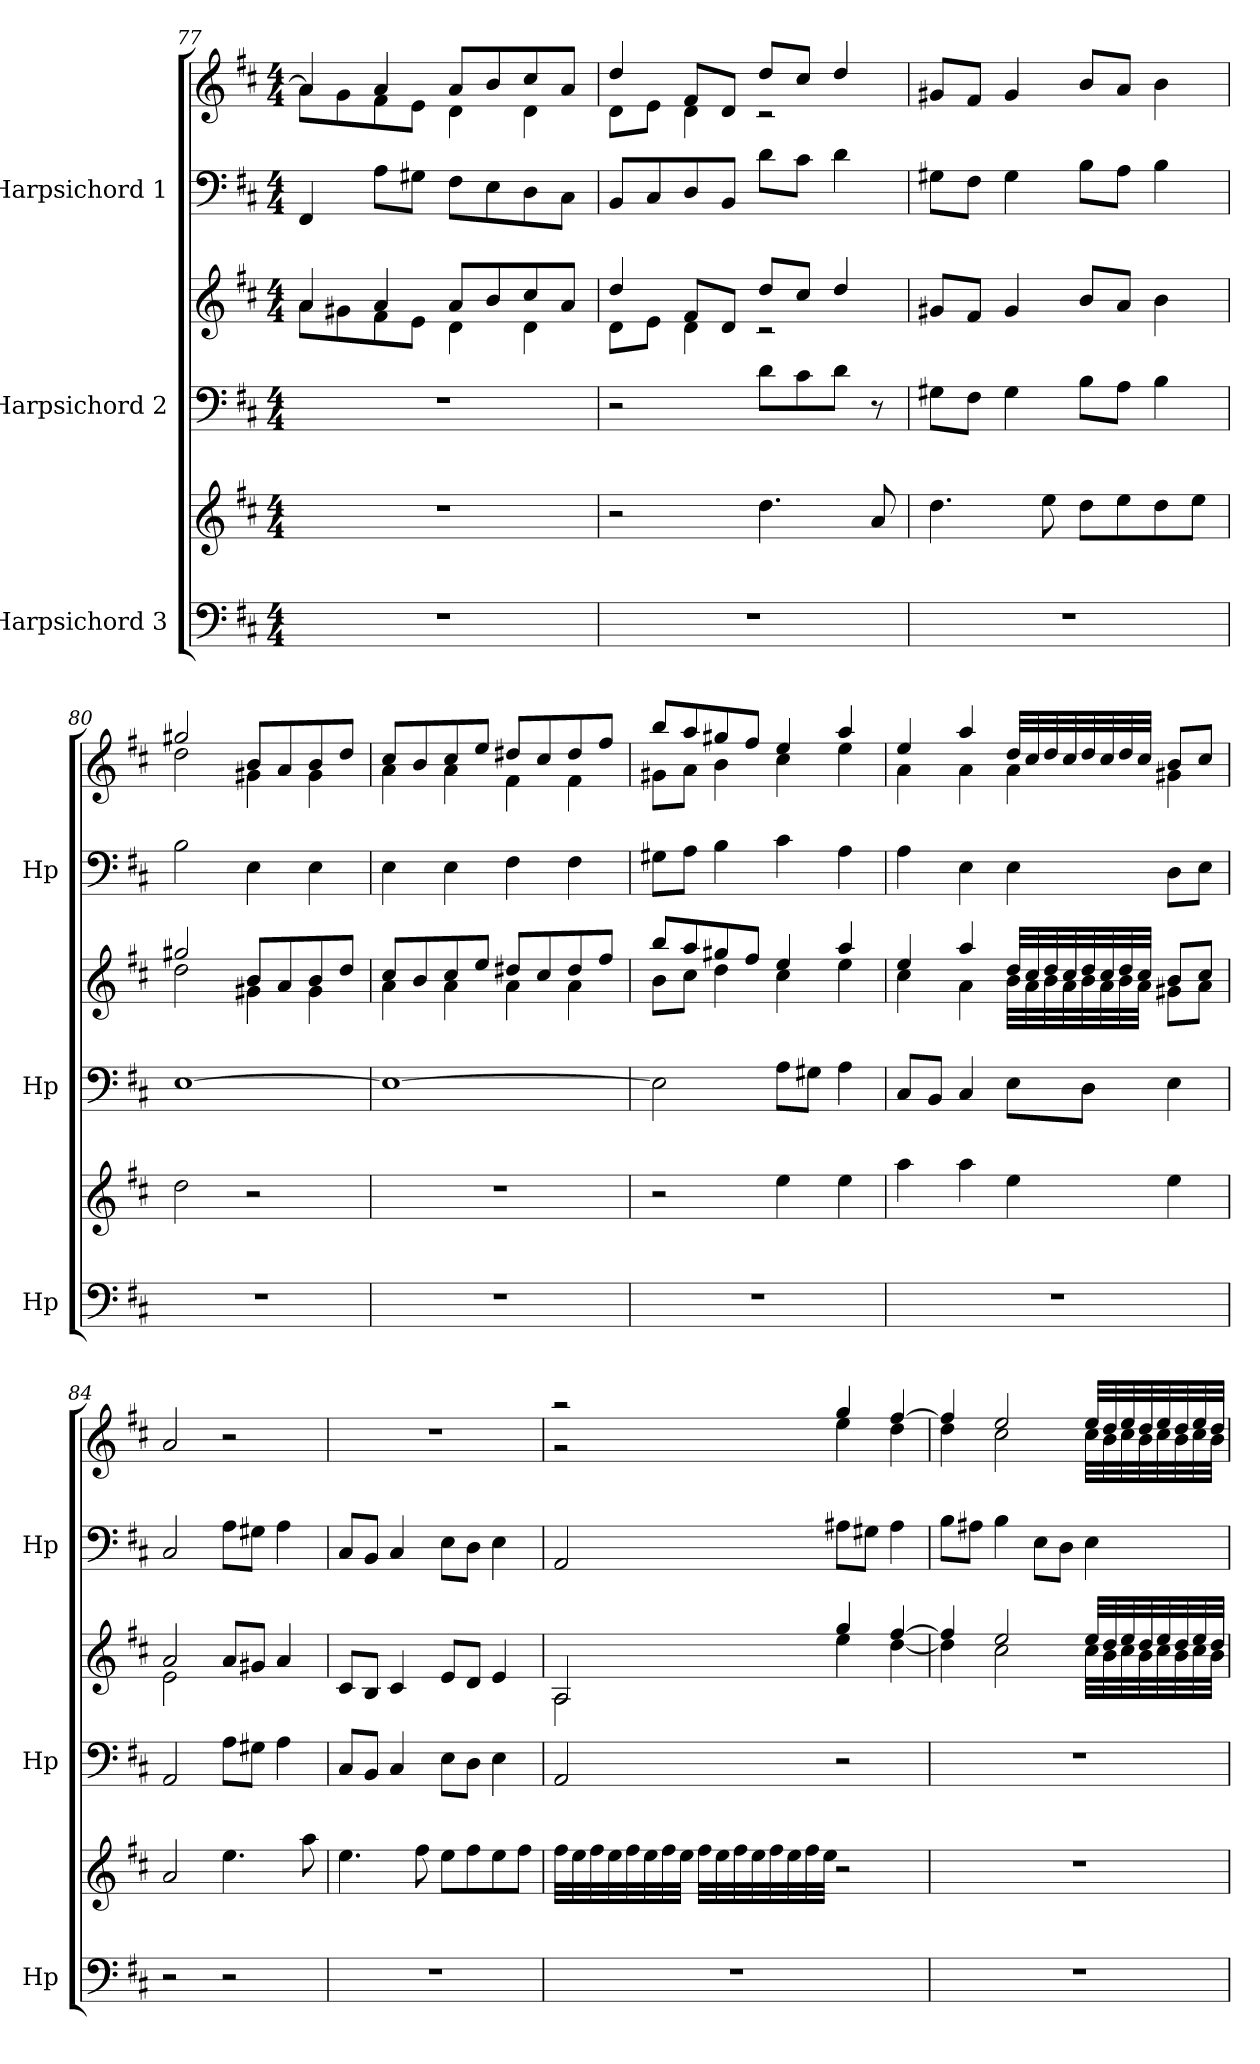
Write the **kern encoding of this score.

**kern	**kern	**kern	**kern	**kern	**kern
*part3	*part3	*part2	*part2	*part1	*part1
*staff6	*staff5	*staff4	*staff3	*staff2	*staff1
*I"Harpsichord 3	*	*I"Harpsichord 2	*	*I"Harpsichord 1	*
*I'Hp	*	*I'Hp	*	*I'Hp	*
*clefF4	*clefG2	*clefF4	*clefG2	*clefF4	*clefG2
*k[f#c#]	*k[f#c#]	*k[f#c#]	*k[f#c#]	*k[f#c#]	*k[f#c#]
*M4/4	*M4/4	*M4/4	*M4/4	*M4/4	*M4/4
=77	=77	=77	=77	=77	=77
*	*	*	*^	*	*^
1r	1r	1r	4a/	8a\L	4FF#/	4a/	8a\L]
.	.	.	.	8g#X\	.	.	8g\
.	.	.	4a/	8f#\	8A\L	4a/	8f#\
.	.	.	.	8e\J	8G#X\J	.	8e\J
.	.	.	8a/L	4d\	8F#\L	8a/L	4d\
.	.	.	8b/	.	8E\	8b/	.
.	.	.	8cc#/	4d\	8D\	8cc#/	4d\
.	.	.	8a/J	.	8C#\J	8a/J	.
!!LO:PB:g=z	!!
=78	=78	=78	=78	=78	=78	=78	=78
1r	2r	2r	4dd/	8d\L	8BB/L	4dd/	8d\L
.	.	.	.	8e\J	8C#/	.	8e\J
.	.	.	8f#/L	4d\	8D/	8f#/L	4d\
.	.	.	8d/J	.	8BB/J	8d/J	.
.	4.dd\	8d\L	8dd/L	2r	8d\L	8dd/L	2r
.	.	8c#\	8cc#/J	.	8c#\J	8cc#/J	.
.	.	8d\J	4dd/	.	4d\	4dd/	.
.	8a/	8r	.	.	.	.	.
*	*	*	*v	*v	*	*v	*v
=79	=79	=79	=79	=79	=79
1r	4.dd\	8G#X\L	8g#X/L	8G#X\L	8g#X/L
.	.	8F#\J	8f#/J	8F#\J	8f#/J
.	.	4G#\	4g#/	4G#\	4g#/
.	8ee\	.	.	.	.
.	8dd\L	8B\L	8b/L	8B\L	8b/L
.	8ee\	8A\J	8a/J	8A\J	8a/J
.	8dd\	4B\	4b\	4B\	4b\
.	8ee\J	.	.	.	.
=80	=80	=80	=80	=80	=80
*	*	*	*^	*	*^
1r	2dd\	[1E	2gg#X/	2dd\	2B\	2gg#X/	2dd\
.	2r	.	8b/L	4g#X\	4E\	8b/L	4g#X\
.	.	.	8a/	.	.	8a/	.
.	.	.	8b/	4g#\	4E\	8b/	4g#\
.	.	.	8dd/J	.	.	8dd/J	.
=81	=81	=81	=81	=81	=81	=81	=81
1r	1r	1E_	8cc#/L	4a\	4E\	8cc#/L	4a\
.	.	.	8b/	.	.	8b/	.
.	.	.	8cc#/	4a\	4E\	8cc#/	4a\
.	.	.	8ee/J	.	.	8ee/J	.
.	.	.	8dd#X/L	4a\	4F#\	8dd#X/L	4f#\
.	.	.	8cc#/	.	.	8cc#/	.
.	.	.	8dd#/	4a\	4F#\	8dd#/	4f#\
.	.	.	8ff#/J	.	.	8ff#/J	.
=82	=82	=82	=82	=82	=82	=82	=82
1r	2r	2E\]	8bb/L	8b\L	8G#X\L	8bb/L	8g#X\L
.	.	.	8aa/	8cc#\J	8A\J	8aa/	8a\J
.	.	.	8gg#X/	4dd\	4B\	8gg#X/	4b\
.	.	.	8ff#/J	.	.	8ff#/J	.
.	4ee\	8A\L	4ee/	4cc#\	4c#\	4ee/	4cc#\
.	.	8G#X\J	.	.	.	.	.
.	4ee\	4A\	4aa/	4ee\	4A\	4aa/	4ee\
!!LO:LB:g=z	!!
=83	=83	=83	=83	=83	=83	=83	=83
1r	4aa\	8C#/L	4ee/	4cc#\	4A\	4ee/	4a\
.	.	8BB/J	.	.	.	.	.
.	4aa\	4C#/	4aa/	4a\	4E\	4aa/	4a\
.	4ee\	8E\L	32dd/LLL	32b\LLL	4E\	32dd/LLL	4a\
.	.	.	32cc#/	32a\	.	32cc#/	.
.	.	.	32dd/	32b\	.	32dd/	.
.	.	.	32cc#/	32a\	.	32cc#/	.
.	.	8D\J	32dd/	32b\	.	32dd/	.
.	.	.	32cc#/	32a\	.	32cc#/	.
.	.	.	32dd/	32b\	.	32dd/	.
.	.	.	32cc#/JJJ	32a\JJJ	.	32cc#/JJJ	.
.	4ee\	4E\	8b/L	8g#X\L	8D\L	8b/L	4g#X\
.	.	.	8cc#/J	8a\J	8E\J	8cc#/J	.
*	*	*	*	*	*	*v	*v
=84	=84	=84	=84	=84	=84	=84
2r	2a/	2AA/	2a/	2e\	2C#/	2a/
2r	4.ee\	8A\L	8a/L	2ryy	8A\L	2r
.	.	8G#X\J	8g#X/J	.	8G#X\J	.
.	.	4A\	4a/	.	4A\	.
.	8aa\	.	.	.	.	.
*	*	*	*v	*v	*	*
=85	=85	=85	=85	=85	=85
1r	4.ee\	8C#/L	8c#/L	8C#/L	1r
.	.	8BB/J	8B/J	8BB/J	.
.	.	4C#/	4c#/	4C#/	.
.	8ff#\	.	.	.	.
.	8ee\L	8E\L	8e/L	8E\L	.
.	8ff#\	8D\J	8d/J	8D\J	.
.	8ee\	4E\	4e/	4E\	.
.	8ff#\J	.	.	.	.
=86	=86	=86	=86	=86	=86
*	*	*	*^	*	*^
1r	32ff#\LLL	2AA/	2A/	2A\	2AA/	2r	2r
.	32ee\	.	.	.	.	.	.
.	32ff#\	.	.	.	.	.	.
.	32ee\	.	.	.	.	.	.
.	32ff#\	.	.	.	.	.	.
.	32ee\	.	.	.	.	.	.
.	32ff#\	.	.	.	.	.	.
.	32ee\JJJ	.	.	.	.	.	.
.	32ff#\LLL	.	.	.	.	.	.
.	32ee\	.	.	.	.	.	.
.	32ff#\	.	.	.	.	.	.
.	32ee\	.	.	.	.	.	.
.	32ff#\	.	.	.	.	.	.
.	32ee\	.	.	.	.	.	.
.	32ff#\	.	.	.	.	.	.
.	32ee\JJJ	.	.	.	.	.	.
.	2r	2r	4gg/	4ee\	8A#X\L	4gg/	4ee\
.	.	.	.	.	8G#X\J	.	.
.	.	.	[4ff#/	[4dd\	4A#\	[4ff#/	4dd\
!!LO:PB:g=z	!!
=87	=87	=87	=87	=87	=87	=87	=87
1r	1r	1r	4ff#/]	4dd\]	8B\L	4ff#/]	4dd\
.	.	.	.	.	8A#X\J	.	.
.	.	.	2ee/	2cc#\	4B\	2ee/	2cc#\
.	.	.	.	.	8E\L	.	.
.	.	.	.	.	8D\J	.	.
.	.	.	32ee/LLL	32cc#\LLL	4E\	32ee/LLL	32cc#\LLL
.	.	.	32dd/	32b\	.	32dd/	32b\
.	.	.	32ee/	32cc#\	.	32ee/	32cc#\
.	.	.	32dd/	32b\	.	32dd/	32b\
.	.	.	32ee/	32cc#\	.	32ee/	32cc#\
.	.	.	32dd/	32b\	.	32dd/	32b\
.	.	.	32ee/	32cc#\	.	32ee/	32cc#\
.	.	.	32dd/JJJ	32b\JJJ	.	32dd/JJJ	32b\JJJ
*	*	*	*v	*v	*	*v	*v
=	=	=	=	=	=
*-	*-	*-	*-	*-	*-
